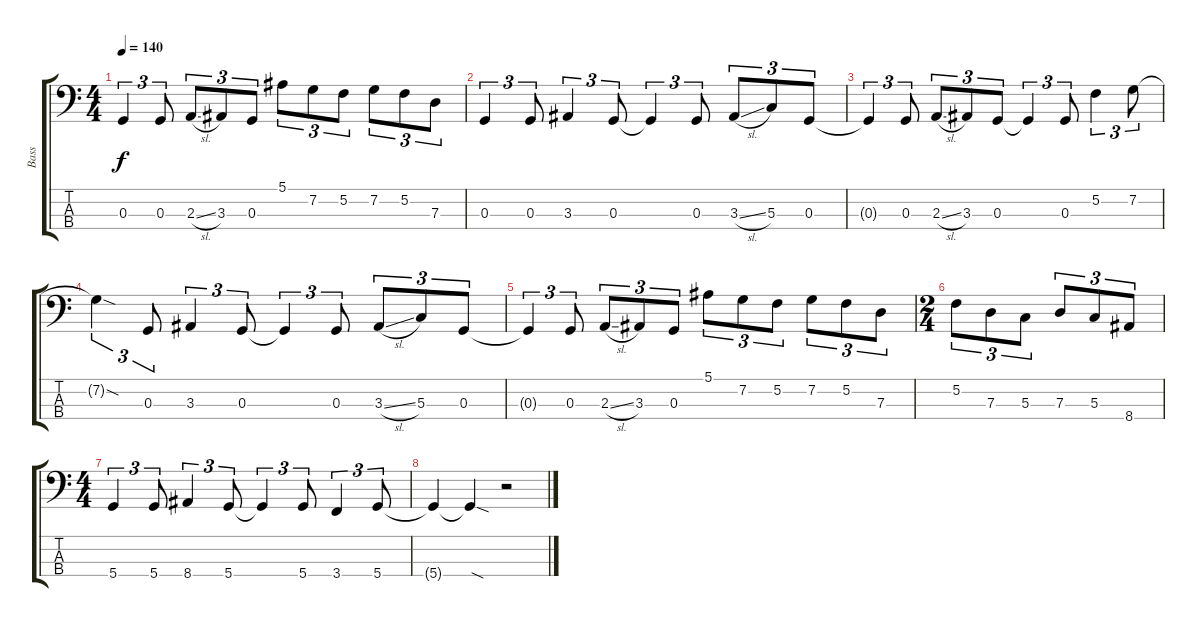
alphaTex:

\track ("Bass" "Bass") {instrument electricbassfinger}
\staff {score tabs}
\tuning (F2 C2 G1 D1) {hide}
\ts (4 4)
\tempo 140
\clef f4
\ks c
0.3{t}.4{tu (3 2) dy f} 0.3.8{tu (3 2)} 2.3{sl}.8{tu (3 2)} 3.3.8{tu (3 2)} 0.3.8{tu (3 2)} 5.1.8{tu (3 2)} 7.2.8{tu (3 2)} 5.2.8{tu (3 2)} 7.2.8{tu (3 2)} 5.2.8{tu (3 2)} 7.3.8{tu (3 2)} |
0.3.4{tu (3 2)} 0.3.8{tu (3 2)} 3.3.4{tu (3 2)} 0.3.8{tu (3 2)} 0.3{t}.4{tu (3 2)} 0.3.8{tu (3 2)} 3.3{sl}.8{tu (3 2)} 5.3.8{tu (3 2)} 0.3.8{tu (3 2)} |
0.3{t}.4{tu (3 2)} 0.3.8{tu (3 2)} 2.3{sl}.8{tu (3 2)} 3.3.8{tu (3 2)} 0.3.8{tu (3 2)} 0.3{t}.4{tu (3 2)} 0.3.8{tu (3 2)} 5.2.4{tu (3 2)} 7.2.8{tu (3 2)} |
7.2{sod t}.4{tu (3 2)} 0.3.8{tu (3 2)} 3.3.4{tu (3 2)} 0.3.8{tu (3 2)} 0.3{t}.4{tu (3 2)} 0.3.8{tu (3 2)} 3.3{sl}.8{tu (3 2)} 5.3.8{tu (3 2)} 0.3.8{tu (3 2)} |
0.3{t}.4{tu (3 2)} 0.3.8{tu (3 2)} 2.3{sl}.8{tu (3 2)} 3.3.8{tu (3 2)} 0.3.8{tu (3 2)} 5.1.8{tu (3 2)} 7.2.8{tu (3 2)} 5.2.8{tu (3 2)} 7.2.8{tu (3 2)} 5.2.8{tu (3 2)} 7.3.8{tu (3 2)} |
\ts (2 4)
5.2.8{tu (3 2)} 7.3.8{tu (3 2)} 5.3.8{tu (3 2)} 7.3.8{tu (3 2)} 5.3.8{tu (3 2)} 8.4.8{tu (3 2)} |
\ts (4 4)
5.4.4{tu (3 2)} 5.4.8{tu (3 2)} 8.4.4{tu (3 2)} 5.4.8{tu (3 2)} 5.4{t}.4{tu (3 2)} 5.4.8{tu (3 2)} 3.4.4{tu (3 2)} 5.4.8{tu (3 2)} |
5.4{t}.4 5.4{sod t}.4 r.2
